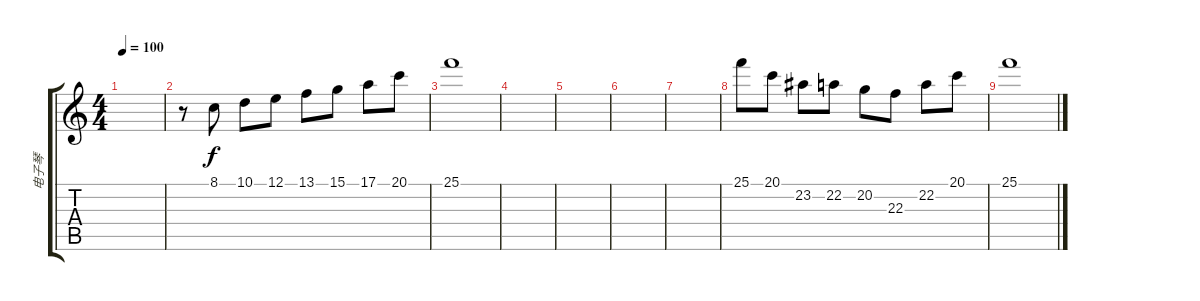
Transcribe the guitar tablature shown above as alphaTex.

\track ("电子琴" "电子琴") {instrument acousticgrandpiano}
\staff {score tabs}
\tuning (E4 B3 G3 D3 A2 E2) {hide}
\ts (4 4)
\tempo 100
\clef g2
\ks c
|
r.8 8.1.8 10.1.8 12.1.8 13.1.8 15.1.8 17.1.8 20.1.8 |
25.1.1 |
|
|
|
|
25.1.8 20.1.8 23.2.8 22.2.8 20.2.8 22.3.8 22.2.8 20.1.8 |
25.1.1
